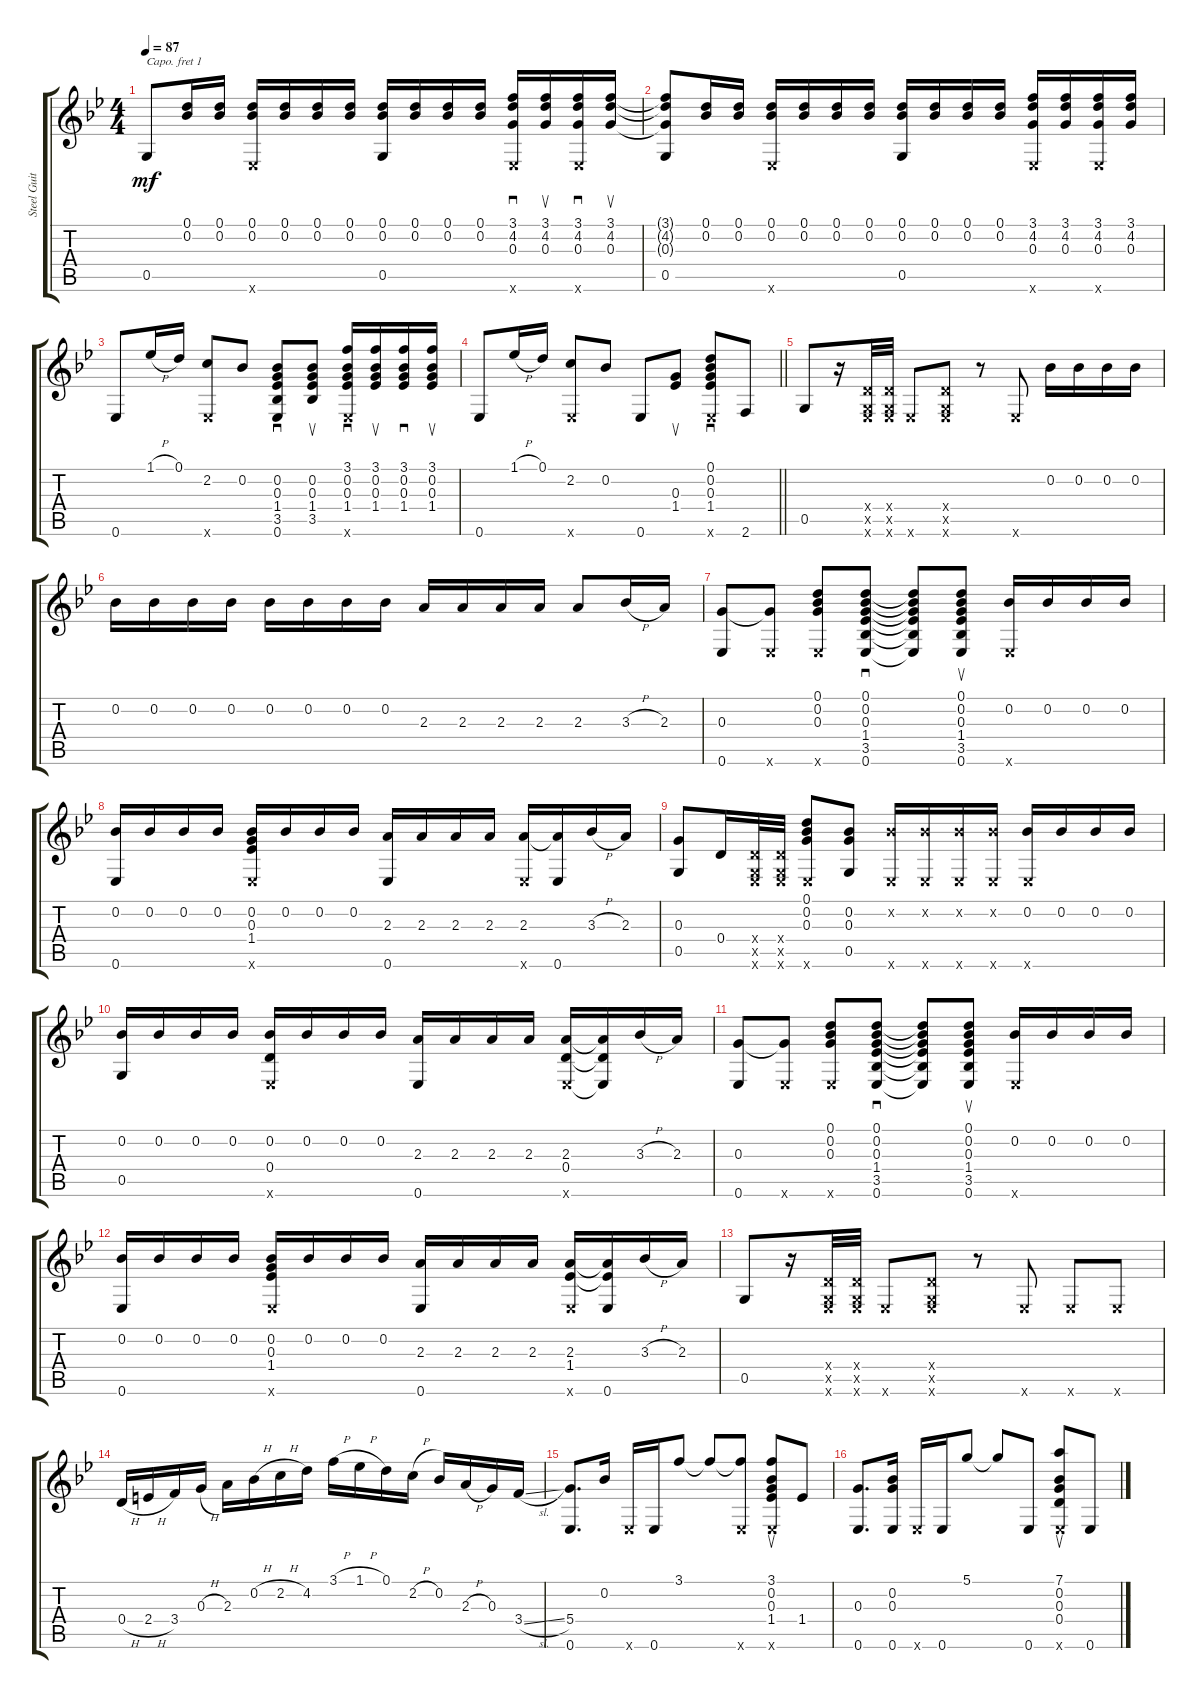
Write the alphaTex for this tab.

\track ("Steel Guitar" "Steel Guit") {instrument acousticguitarsteel}
\staff {score tabs}
\capo 1
\tuning (Db4 A3 Gb3 Db3 Gb2 D2) {hide}
\ts (4 4)
\tempo 87
\clef g2
\ks bb
0.5.8{dy mf} (0.1 0.2).16 (0.1 0.2).16 (0.1 0.2 0.6{x}).16 (0.1 0.2).16 (0.1 0.2).16 (0.1 0.2).16 (0.1 0.2 0.5).16 (0.1 0.2).16 (0.1 0.2).16 (0.1 0.2).16 (3.1 4.2 0.3 0.6{x}).16{sd} (3.1 4.2 0.3).16{su} (3.1 4.2 0.3 0.6{x}).16{sd} (3.1 4.2 0.3).16{su} |
(3.1{t} 4.2{t} 0.3{t} 0.5).8 (0.1 0.2).16 (0.1 0.2).16 (0.1 0.2 0.6{x}).16 (0.1 0.2).16 (0.1 0.2).16 (0.1 0.2).16 (0.1 0.2 0.5).16 (0.1 0.2).16 (0.1 0.2).16 (0.1 0.2).16 (3.1 4.2 0.3 0.6{x}).16 (3.1 4.2 0.3).16 (3.1 4.2 0.3 0.6{x}).16 (3.1 4.2 0.3).16 |
0.6.8 1.1{h}.16 0.1.16 (2.2 0.6{x}).8 0.2.8 (0.2 0.3 1.4 3.5 0.6).8{sd} (0.2 0.3 1.4 3.5).8{su} (3.1 0.2 0.3 1.4 0.6{x}).16{sd} (3.1 0.2 0.3 1.4).16{su} (3.1 0.2 0.3 1.4).16{sd} (3.1 0.2 0.3 1.4).16{su} |
\barLineRight lightlight
0.6.8 1.1{h}.16 0.1.16 (2.2 0.6{x}).8 0.2.8 0.6.8 (0.3 1.4).8{su} (0.1 0.2 0.3 1.4 0.6{x}).8{sd} 2.6.8 |
0.5.8 r.16 (0.4{x} 0.5{x} 0.6{x}).32 (0.4{x} 0.5{x} 0.6{x}).32 0.6{x}.8 (0.4{x} 0.5{x} 0.6{x}).8 r.8 0.6{x}.8 0.2.16 0.2.16 0.2.16 0.2.16 |
0.2.16 0.2.16 0.2.16 0.2.16 0.2.16 0.2.16 0.2.16 0.2.16 2.3.16 2.3.16 2.3.16 2.3.16 2.3.8 3.3{h}.16 2.3.16 |
(0.3 0.6).8 (0.3{t} 0.6{x}).8 (0.1 0.2 0.3 0.6{x}).8 (0.1 0.2 0.3 1.4 3.5 0.6).8{sd} (0.1{t} 0.2{t} 0.3{t} 1.4{t} 3.5{t} 0.6{t}).8 (0.1 0.2 0.3 1.4 3.5 0.6).8{su} (0.2 0.6{x}).16 0.2.16 0.2.16 0.2.16 |
(0.2 0.6).16 0.2.16 0.2.16 0.2.16 (0.2 0.3 1.4 0.6{x}).16 0.2.16 0.2.16 0.2.16 (2.3 0.6).16 2.3.16 2.3.16 2.3.16 (2.3 0.6{x}).16 (2.3{t} 0.6).16 3.3{h}.16 2.3.16 |
(0.3 0.5).8 0.4.16 (0.4{x} 0.5{x} 0.6{x}).32 (0.4{x} 0.5{x} 0.6{x}).32 (0.1 0.2 0.3 0.6{x}).8 (0.2 0.3 0.5).8 (0.2{x} 0.6{x}).16 (0.2{x} 0.6{x}).16 (0.2{x} 0.6{x}).16 (0.2{x} 0.6{x}).16 (0.2 0.6{x}).16 0.2.16 0.2.16 0.2.16 |
(0.2 0.5).16 0.2.16 0.2.16 0.2.16 (0.2 0.4 0.6{x}).16 0.2.16 0.2.16 0.2.16 (2.3 0.6).16 2.3.16 2.3.16 2.3.16 (2.3 0.4 0.6{x}).16 (2.3{t} 0.4{t} 0.6{t}).16 3.3{h}.16 2.3.16 |
(0.3 0.6).8 (0.3{t} 0.6{x}).8 (0.1 0.2 0.3 0.6{x}).8 (0.1 0.2 0.3 1.4 3.5 0.6).8{sd} (0.1{t} 0.2{t} 0.3{t} 1.4{t} 3.5{t} 0.6{t}).8 (0.1 0.2 0.3 1.4 3.5 0.6).8{su} (0.2 0.6{x}).16 0.2.16 0.2.16 0.2.16 |
(0.2 0.6).16 0.2.16 0.2.16 0.2.16 (0.2 0.3 1.4 0.6{x}).16 0.2.16 0.2.16 0.2.16 (2.3 0.6).16 2.3.16 2.3.16 2.3.16 (2.3 1.4 0.6{x}).16 (2.3{t} 1.4{t} 0.6).16 3.3{h}.16 2.3.16 |
0.5.8 r.16 (0.4{x} 0.5{x} 0.6{x}).32 (0.4{x} 0.5{x} 0.6{x}).32 0.6{x}.8 (0.4{x} 0.5{x} 0.6{x}).8 r.8 0.6{x}.8 0.6{x}.8 0.6{x}.8 |
0.4{h}.16 2.4{h}.16 3.4.16 0.3{h}.16 2.3.16 0.2{h}.16 2.2{h}.16 4.2.16 3.1{h}.16 1.1{h}.16 0.1.16 2.2{h}.16 0.2.16 2.3{h}.16 0.3.16 3.4{sl}.16 |
(5.4 0.6).8{d} 0.2.16 0.6{x}.16 0.6.16 3.1.8 3.1{t}.8 (3.1{t} 0.6{x}).8 (3.1 0.2 0.3 1.4 0.6{x}).8{su} 1.4.8 |
(0.3 0.6).8{d} (0.2 0.3 0.6).16 0.6{x}.16 0.6.16 5.1.8 5.1{t}.8 0.6.8 (7.1 0.2 0.3 0.4 0.6{x}).8{su} 0.6.8
